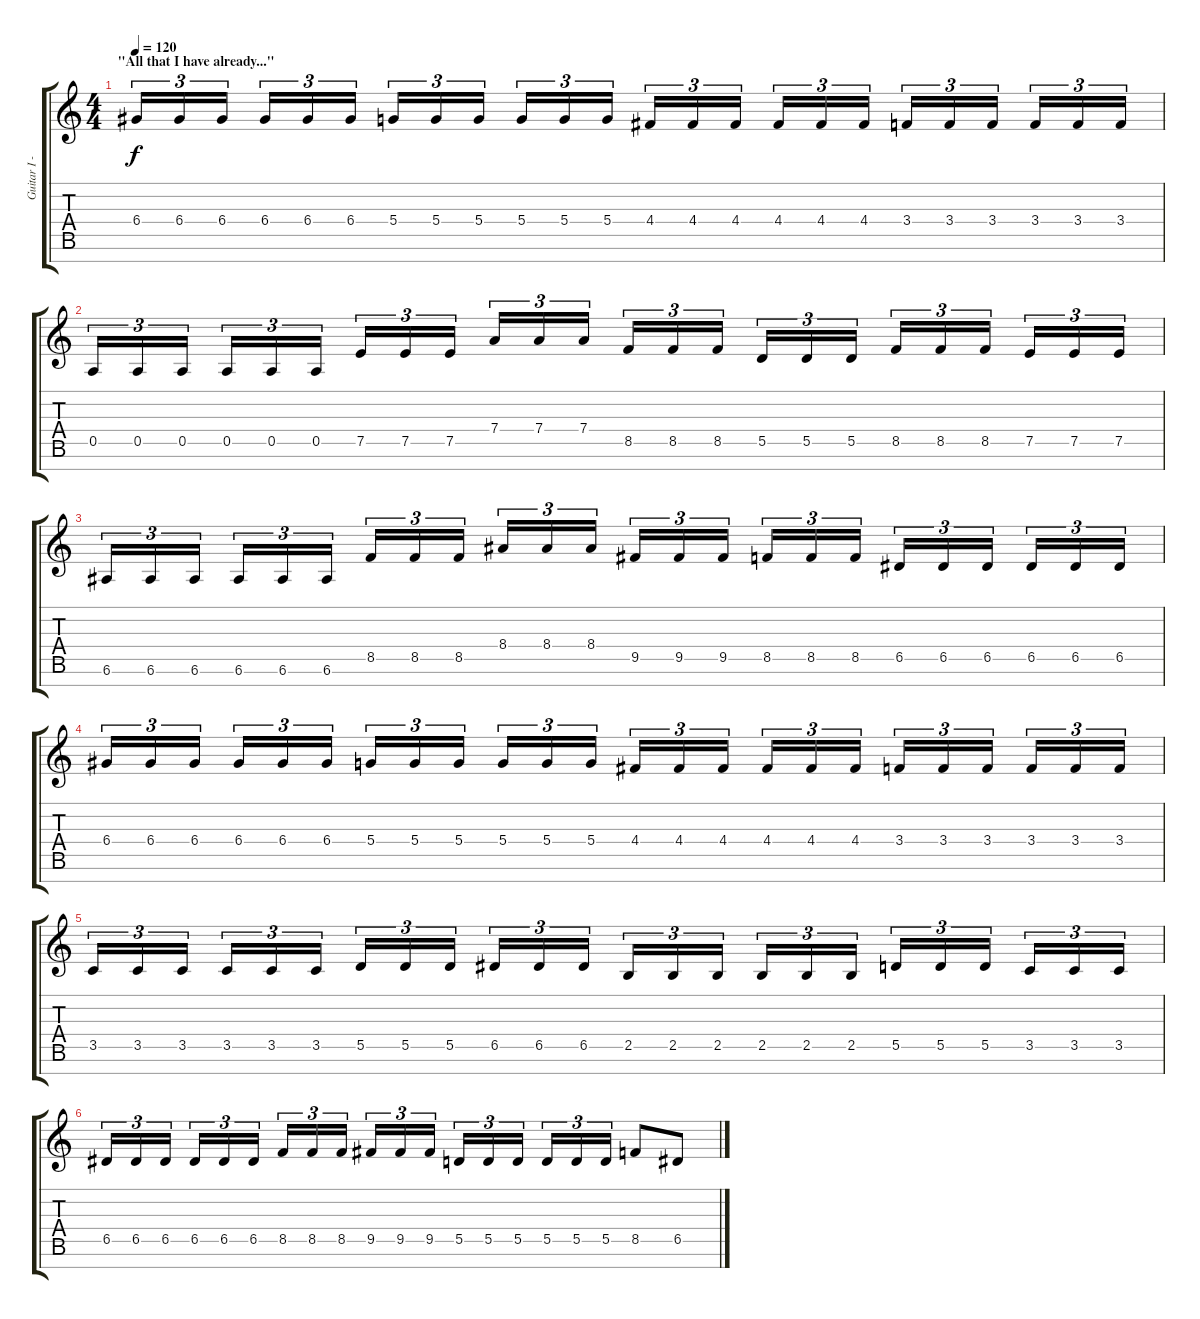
\track ("Guitar I - Left" "Guitar I -") {instrument distortionguitar}
\staff {score tabs}
\tuning (E4 B3 G3 D3 A2 E2 B1) {hide}
\ts (4 4)
\section ("" "\"All that I have already...\"")
\tempo 120
\clef g2
\ks c
6.4.16{tu (3 2) dy f} 6.4.16{tu (3 2)} 6.4.16{tu (3 2) beam splitsecondary} 6.4.16{tu (3 2)} 6.4.16{tu (3 2)} 6.4.16{tu (3 2)} 5.4.16{tu (3 2)} 5.4.16{tu (3 2)} 5.4.16{tu (3 2) beam splitsecondary} 5.4.16{tu (3 2)} 5.4.16{tu (3 2)} 5.4.16{tu (3 2)} 4.4.16{tu (3 2)} 4.4.16{tu (3 2)} 4.4.16{tu (3 2) beam splitsecondary} 4.4.16{tu (3 2)} 4.4.16{tu (3 2)} 4.4.16{tu (3 2)} 3.4.16{tu (3 2)} 3.4.16{tu (3 2)} 3.4.16{tu (3 2) beam splitsecondary} 3.4.16{tu (3 2)} 3.4.16{tu (3 2)} 3.4.16{tu (3 2)} |
0.5.16{tu (3 2)} 0.5.16{tu (3 2)} 0.5.16{tu (3 2) beam splitsecondary} 0.5.16{tu (3 2)} 0.5.16{tu (3 2)} 0.5.16{tu (3 2)} 7.5.16{tu (3 2)} 7.5.16{tu (3 2)} 7.5.16{tu (3 2) beam splitsecondary} 7.4.16{tu (3 2)} 7.4.16{tu (3 2)} 7.4.16{tu (3 2)} 8.5.16{tu (3 2)} 8.5.16{tu (3 2)} 8.5.16{tu (3 2) beam splitsecondary} 5.5.16{tu (3 2)} 5.5.16{tu (3 2)} 5.5.16{tu (3 2)} 8.5.16{tu (3 2)} 8.5.16{tu (3 2)} 8.5.16{tu (3 2) beam splitsecondary} 7.5.16{tu (3 2)} 7.5.16{tu (3 2)} 7.5.16{tu (3 2)} |
6.6.16{tu (3 2)} 6.6.16{tu (3 2)} 6.6.16{tu (3 2) beam splitsecondary} 6.6.16{tu (3 2)} 6.6.16{tu (3 2)} 6.6.16{tu (3 2)} 8.5.16{tu (3 2)} 8.5.16{tu (3 2)} 8.5.16{tu (3 2) beam splitsecondary} 8.4.16{tu (3 2)} 8.4.16{tu (3 2)} 8.4.16{tu (3 2)} 9.5.16{tu (3 2)} 9.5.16{tu (3 2)} 9.5.16{tu (3 2) beam splitsecondary} 8.5.16{tu (3 2)} 8.5.16{tu (3 2)} 8.5.16{tu (3 2)} 6.5.16{tu (3 2)} 6.5.16{tu (3 2)} 6.5.16{tu (3 2) beam splitsecondary} 6.5.16{tu (3 2)} 6.5.16{tu (3 2)} 6.5.16{tu (3 2)} |
6.4.16{tu (3 2)} 6.4.16{tu (3 2)} 6.4.16{tu (3 2) beam splitsecondary} 6.4.16{tu (3 2)} 6.4.16{tu (3 2)} 6.4.16{tu (3 2)} 5.4.16{tu (3 2)} 5.4.16{tu (3 2)} 5.4.16{tu (3 2) beam splitsecondary} 5.4.16{tu (3 2)} 5.4.16{tu (3 2)} 5.4.16{tu (3 2)} 4.4.16{tu (3 2)} 4.4.16{tu (3 2)} 4.4.16{tu (3 2) beam splitsecondary} 4.4.16{tu (3 2)} 4.4.16{tu (3 2)} 4.4.16{tu (3 2)} 3.4.16{tu (3 2)} 3.4.16{tu (3 2)} 3.4.16{tu (3 2) beam splitsecondary} 3.4.16{tu (3 2)} 3.4.16{tu (3 2)} 3.4.16{tu (3 2)} |
3.5.16{tu (3 2)} 3.5.16{tu (3 2)} 3.5.16{tu (3 2) beam splitsecondary} 3.5.16{tu (3 2)} 3.5.16{tu (3 2)} 3.5.16{tu (3 2)} 5.5.16{tu (3 2)} 5.5.16{tu (3 2)} 5.5.16{tu (3 2) beam splitsecondary} 6.5.16{tu (3 2)} 6.5.16{tu (3 2)} 6.5.16{tu (3 2)} 2.5.16{tu (3 2)} 2.5.16{tu (3 2)} 2.5.16{tu (3 2) beam splitsecondary} 2.5.16{tu (3 2)} 2.5.16{tu (3 2)} 2.5.16{tu (3 2)} 5.5.16{tu (3 2)} 5.5.16{tu (3 2)} 5.5.16{tu (3 2) beam splitsecondary} 3.5.16{tu (3 2)} 3.5.16{tu (3 2)} 3.5.16{tu (3 2)} |
6.5.16{tu (3 2)} 6.5.16{tu (3 2)} 6.5.16{tu (3 2) beam splitsecondary} 6.5.16{tu (3 2)} 6.5.16{tu (3 2)} 6.5.16{tu (3 2)} 8.5.16{tu (3 2)} 8.5.16{tu (3 2)} 8.5.16{tu (3 2) beam splitsecondary} 9.5.16{tu (3 2)} 9.5.16{tu (3 2)} 9.5.16{tu (3 2)} 5.5.16{tu (3 2)} 5.5.16{tu (3 2)} 5.5.16{tu (3 2) beam splitsecondary} 5.5.16{tu (3 2)} 5.5.16{tu (3 2)} 5.5.16{tu (3 2)} 8.5.8 6.5.8
